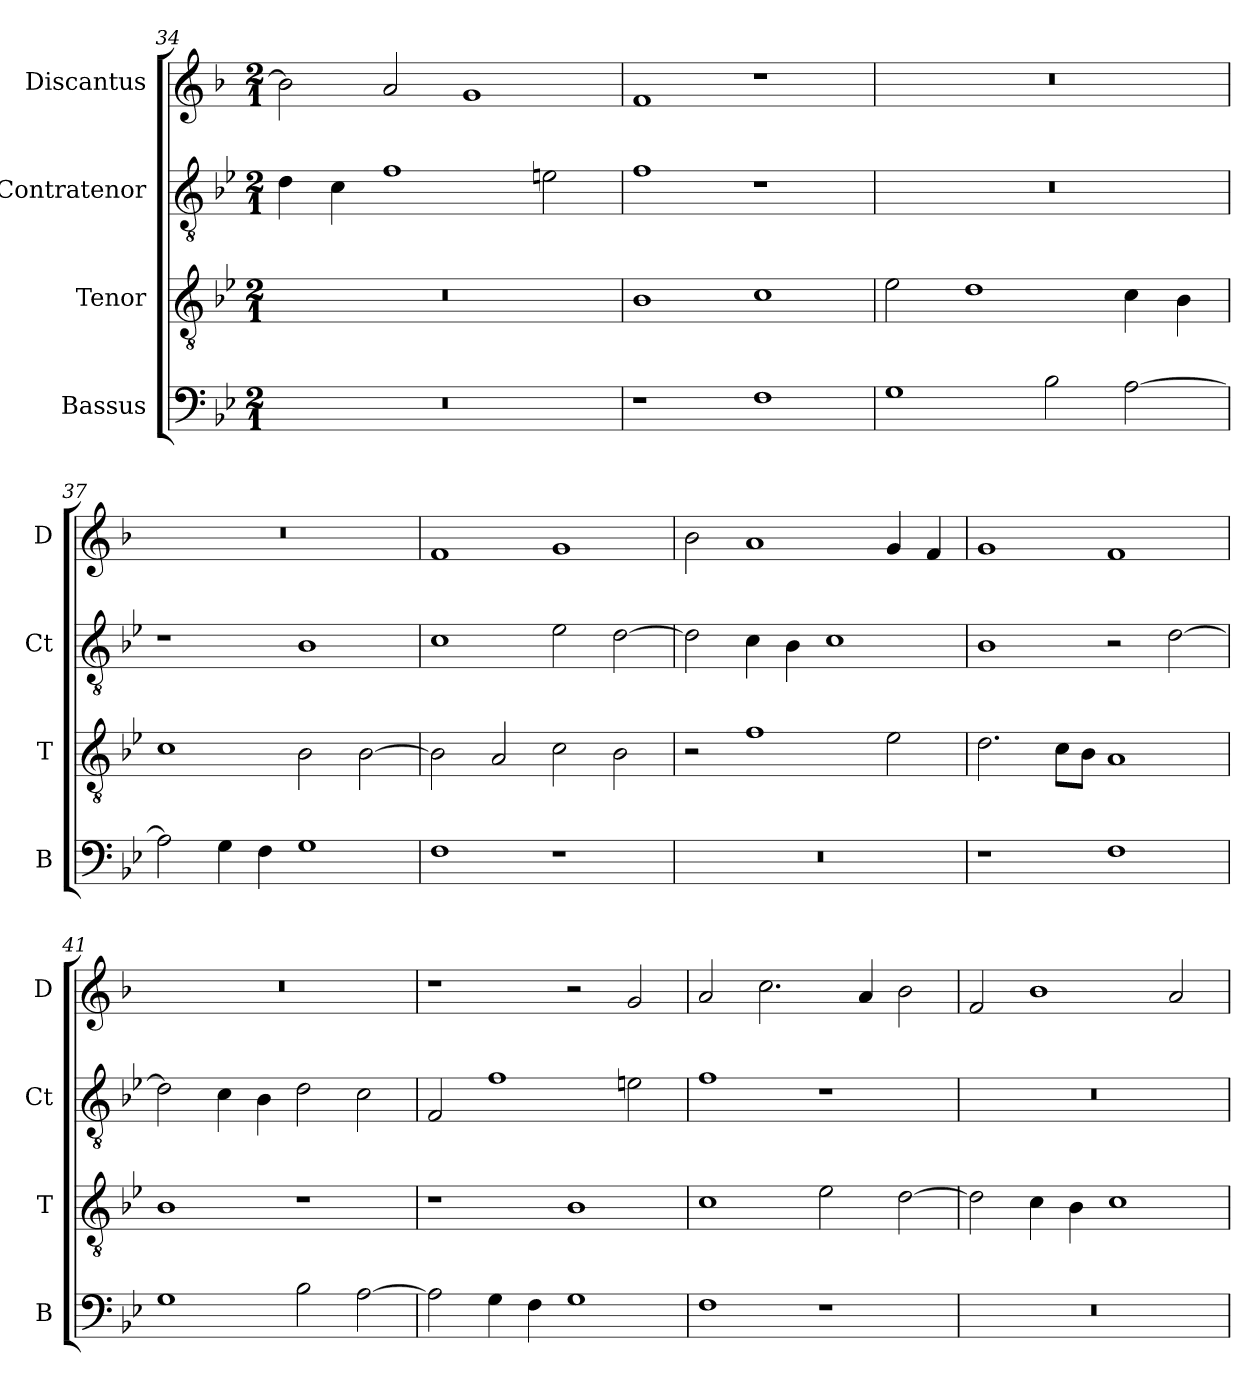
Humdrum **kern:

**kern	**kern	**kern	**kern
*part4	*part3	*part2	*part1
*staff4	*staff3	*staff2	*staff1
*I"Bassus	*I"Tenor	*I"Contratenor	*I"Discantus
*I'B	*I'T	*I'Ct	*I'D
*clefF4	*clefGv2	*clefGv2	*clefG2
*k[b-e-]	*k[b-e-]	*k[b-e-]	*k[b-]
*M2/1	*M2/1	*M2/1	*M2/1
=34	=34	=34	=34
0r	0r	4d\	2b-\]
.	.	4c\	.
.	.	1f\	2a/
.	.	.	1g/
.	.	2en\	.
=35	=35	=35	=35
1r	1B-\	1f\	1f/
1F\	1c\	1r	1r
=36	=36	=36	=36
1G\	2e-\	0r	0r
.	1d\	.	.
2B-\	.	.	.
[2A\	4c\	.	.
.	4B-\	.	.
=37	=37	=37	=37
2A\]	1c\	1r	0r
4G\	.	.	.
4F\	.	.	.
1G\	2B-\	1B-\	.
.	[2B-\	.	.
=38	=38	=38	=38
1F\	2B-\]	1c\	1f/
.	2A/	.	.
1r	2c\	2e-\	1g/
.	2B-\	[2d\	.
=39	=39	=39	=39
0r	2r	2d\]	2b-\
.	1f\	4c\	1a/
.	.	4B-\	.
.	.	1c\	.
.	2e-\	.	4g/
.	.	.	4f/
=40	=40	=40	=40
1r	2.d\	1B-\	1g/
.	8c\L	.	.
.	8B-\J	.	.
1F\	1A/	2r	1f/
.	.	[2d\	.
=41	=41	=41	=41
1G\	1B-\	2d\]	0r
.	.	4c\	.
.	.	4B-\	.
2B-\	1r	2d\	.
[2A\	.	2c\	.
=42	=42	=42	=42
2A\]	1r	2F/	1r
4G\	.	1f\	.
4F\	.	.	.
1G\	1B-\	.	2r
.	.	2en\	2g/
=43	=43	=43	=43
1F\	1c\	1f\	2a/
.	.	.	2.cc\
1r	2e-\	1r	.
.	.	.	4a/
.	[2d\	.	2b-\
=44	=44	=44	=44
0r	2d\]	0r	2f/
.	4c\	.	1b-\
.	4B-\	.	.
.	1c\	.	.
.	.	.	2a/
=	=	=	=
*-	*-	*-	*-
